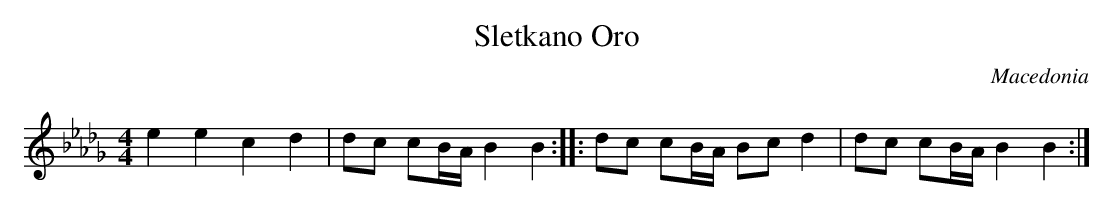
X:1
T:Sletkano Oro
M:4/4
O:Macedonia
K:Bb minor
e2e2 c2d2|dc cB/A/ B2B2 ::\
dc cB/A/ Bcd2|dc cB/A/ B2B2:|
